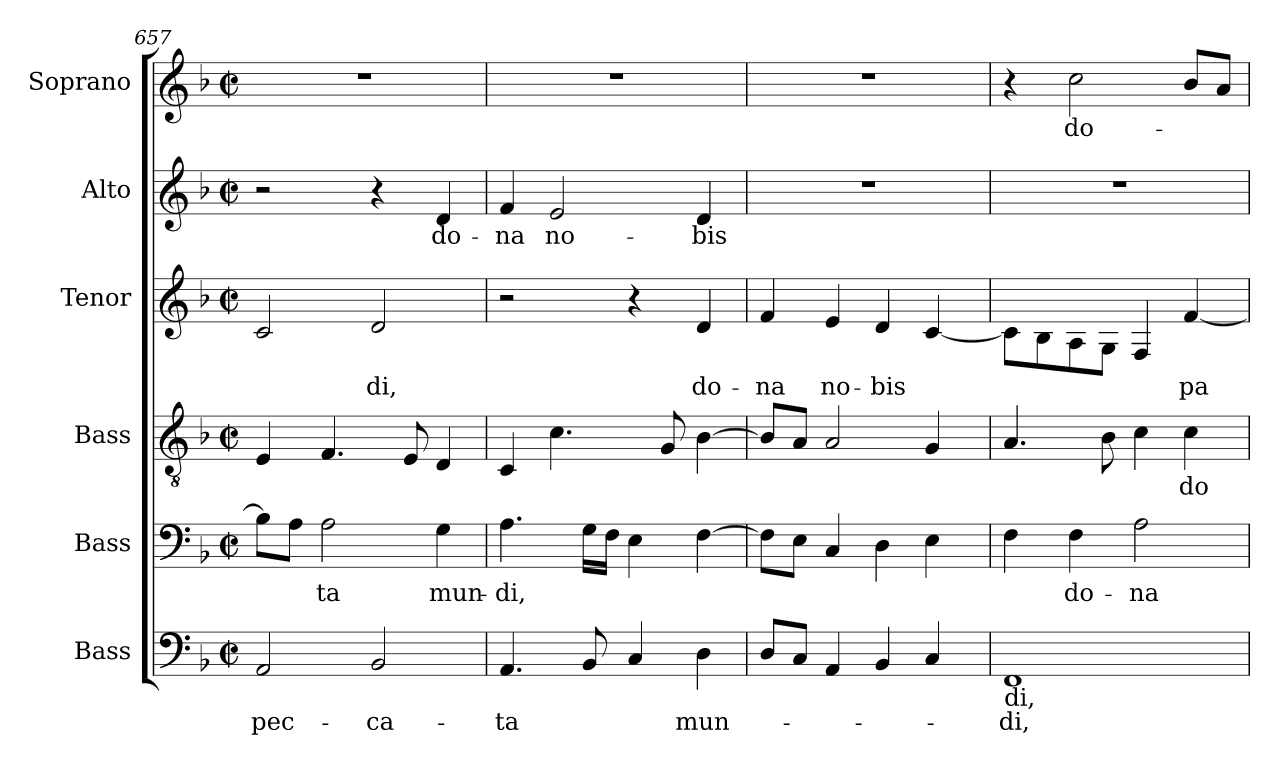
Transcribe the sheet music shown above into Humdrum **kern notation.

**kern	**text	**kern	**text	**kern	**text	**kern	**text	**kern	**text	**kern	**text
*part6	*part6	*part5	*part5	*part4	*part4	*part3	*part3	*part2	*part2	*part1	*part1
*staff6	*staff6	*staff5	*staff5	*staff4	*staff4	*staff3	*staff3	*staff2	*staff2	*staff1	*staff1
*I"Bass	*	*I"Bass	*	*I"Bass	*	*I"Tenor	*	*I"Alto	*	*I"Soprano	*
*I'B.	*	*I'B.	*	*I'B.	*	*I'T.	*	*I'A.	*	*I'S.	*
*clefF4	*	*clefF4	*	*clefGv2	*	*clefG2	*	*clefG2	*	*clefG2	*
*	*	*	*	*ITrd7c12	*	*ITrd7c12	*	*ITrd7c12	*	*	*
*k[b-]	*	*k[b-]	*	*k[b-]	*	*k[b-]	*	*k[b-]	*	*k[b-]	*
*F:	*	*F:	*	*F:	*	*F:	*	*F:	*	*F:	*
*M2/2	*	*M2/2	*	*M2/2	*	*M2/2	*	*M2/2	*	*M2/2	*
*met(c|)	*	*met(c|)	*	*met(c|)	*	*met(c|)	*	*met(c|)	*	*met(c|)	*
=657	=657	=657	=657	=657	=657	=657	=657	=657	=657	=657	=657
!	!LO:LY:b:color=#000000	!	!	!	!	!	!	!	!	!	!
2AAi/	pec-	8B-i\L]	.	4EEi/	.	2Ci/	.	2r	.	1r	.
.	.	8Ai\J	.	.	.	.	.	.	.	.	.
!	!	!	!LO:LY:b:color=#000000	!	!	!	!	!	!	!	!
.	.	2Ai\	-ta	4.FFi/	.	.	.	.	.	.	.
!	!LO:LY:b:color=#000000	!	!	!	!	!	!	!	!	!	!
!	!	!	!	!	!	!	!LO:LY:b:color=#000000	!	!	!	!
2BB-i/	-ca-	.	.	.	.	2Di/	-di,	4r	.	.	.
.	.	.	.	8EEi/	.	.	.	.	.	.	.
!	!	!	!LO:LY:b:color=#000000	!	!	!	!	!	!	!	!
!	!	!	!	!	!	!	!	!	!LO:LY:b:color=#000000	!	!
.	.	4Gi\	mun-	4DDi/	.	.	.	4Di/	do-	.	.
=658	=658	=658	=658	=658	=658	=658	=658	=658	=658	=658	=658
!	!LO:LY:b:color=#000000	!	!	!	!	!	!	!	!	!	!
!	!	!	!LO:LY:b:color=#000000	!	!	!	!	!	!	!	!
!	!	!	!	!	!	!	!	!	!LO:LY:b:color=#000000	!	!
4.AAi/	-ta	4.Ai\	-di,	4CCi/	.	2r	.	4Fi/	-na	1r	.
!	!	!	!	!	!	!	!	!	!LO:LY:b:color=#000000	!	!
.	.	.	.	4.Ci\	.	.	.	2Ei/	no-	.	.
8BB-i/	.	16Gi\LL	.	.	.	.	.	.	.	.	.
.	.	16Fi\JJ	.	.	.	.	.	.	.	.	.
4Ci/	.	4Ei\	.	.	.	4r	.	.	.	.	.
.	.	.	.	8GGi/	.	.	.	.	.	.	.
!	!LO:LY:b:color=#000000	!	!	!	!	!	!	!	!	!	!
!	!	!	!	!	!	!	!LO:LY:b:color=#000000	!	!	!	!
!	!	!	!	!	!	!	!	!	!LO:LY:b:color=#000000	!	!
4Di\	mun-	[4Fi\	.	[4BB-i\	.	4Di/	do-	4Di/	-bis	.	.
=659	=659	=659	=659	=659	=659	=659	=659	=659	=659	=659	=659
!	!	!	!	!	!	!	!LO:LY:b:color=#000000	!	!	!	!
8Di/L	.	8Fi\L]	.	8BB-i/L]	.	4Fi/	-na	1r	.	1r	.
8Ci/J	.	8Ei\J	.	8AAi/J	.	.	.	.	.	.	.
!	!	!	!	!	!	!	!LO:LY:b:color=#000000	!	!	!	!
4AAi/	.	4Ci/	.	2AAi/	.	4Ei/	no-	.	.	.	.
!	!	!	!	!	!	!	!LO:LY:b:color=#000000	!	!	!	!
4BB-i/	.	4Di\	.	.	.	4Di/	-bis	.	.	.	.
4Ci/	.	4Ei\	.	4GGi/	.	[4Ci/	.	.	.	.	.
!!LO:LB:g=z
=660	=660	=660	=660	=660	=660	=660	=660	=660	=660	=660	=660
!LO:TX:b:t=di,	!	!	!	!	!	!	!	!	!	!	!
!	!LO:LY:b:color=#000000	!	!	!	!	!	!	!	!	!	!
1FFi	-di,	4Fi\	.	4.AAi/	.	8Ci\L]	.	1r	.	4r	.
.	.	.	.	.	.	8BB-i\	.	.	.	.	.
!	!	!	!LO:LY:b:color=#000000	!	!	!	!	!	!	!	!
!	!	!	!	!	!	!	!	!	!	!	!LO:LY:b:color=#000000
.	.	4Fi\	do-	.	.	8AAi\	.	.	.	2cci\	do-
.	.	.	.	8BB-i\	.	8GGi\J	.	.	.	.	.
!	!	!	!LO:LY:b:color=#000000	!	!	!	!	!	!	!	!
.	.	2Ai\	-na	4Ci\	.	4FFi/	.	.	.	.	.
!	!	!	!	!	!LO:LY:b:color=#000000	!	!	!	!	!	!
!	!	!	!	!	!	!	!LO:LY:b:color=#000000	!	!	!	!
.	.	.	.	4Ci\	do-	[4Fi/	pa-	.	.	8b-i/L	.
.	.	.	.	.	.	.	.	.	.	8ai/J	.
=	=	=	=	=	=	=	=	=	=	=	=
*-	*-	*-	*-	*-	*-	*-	*-	*-	*-	*-	*-
